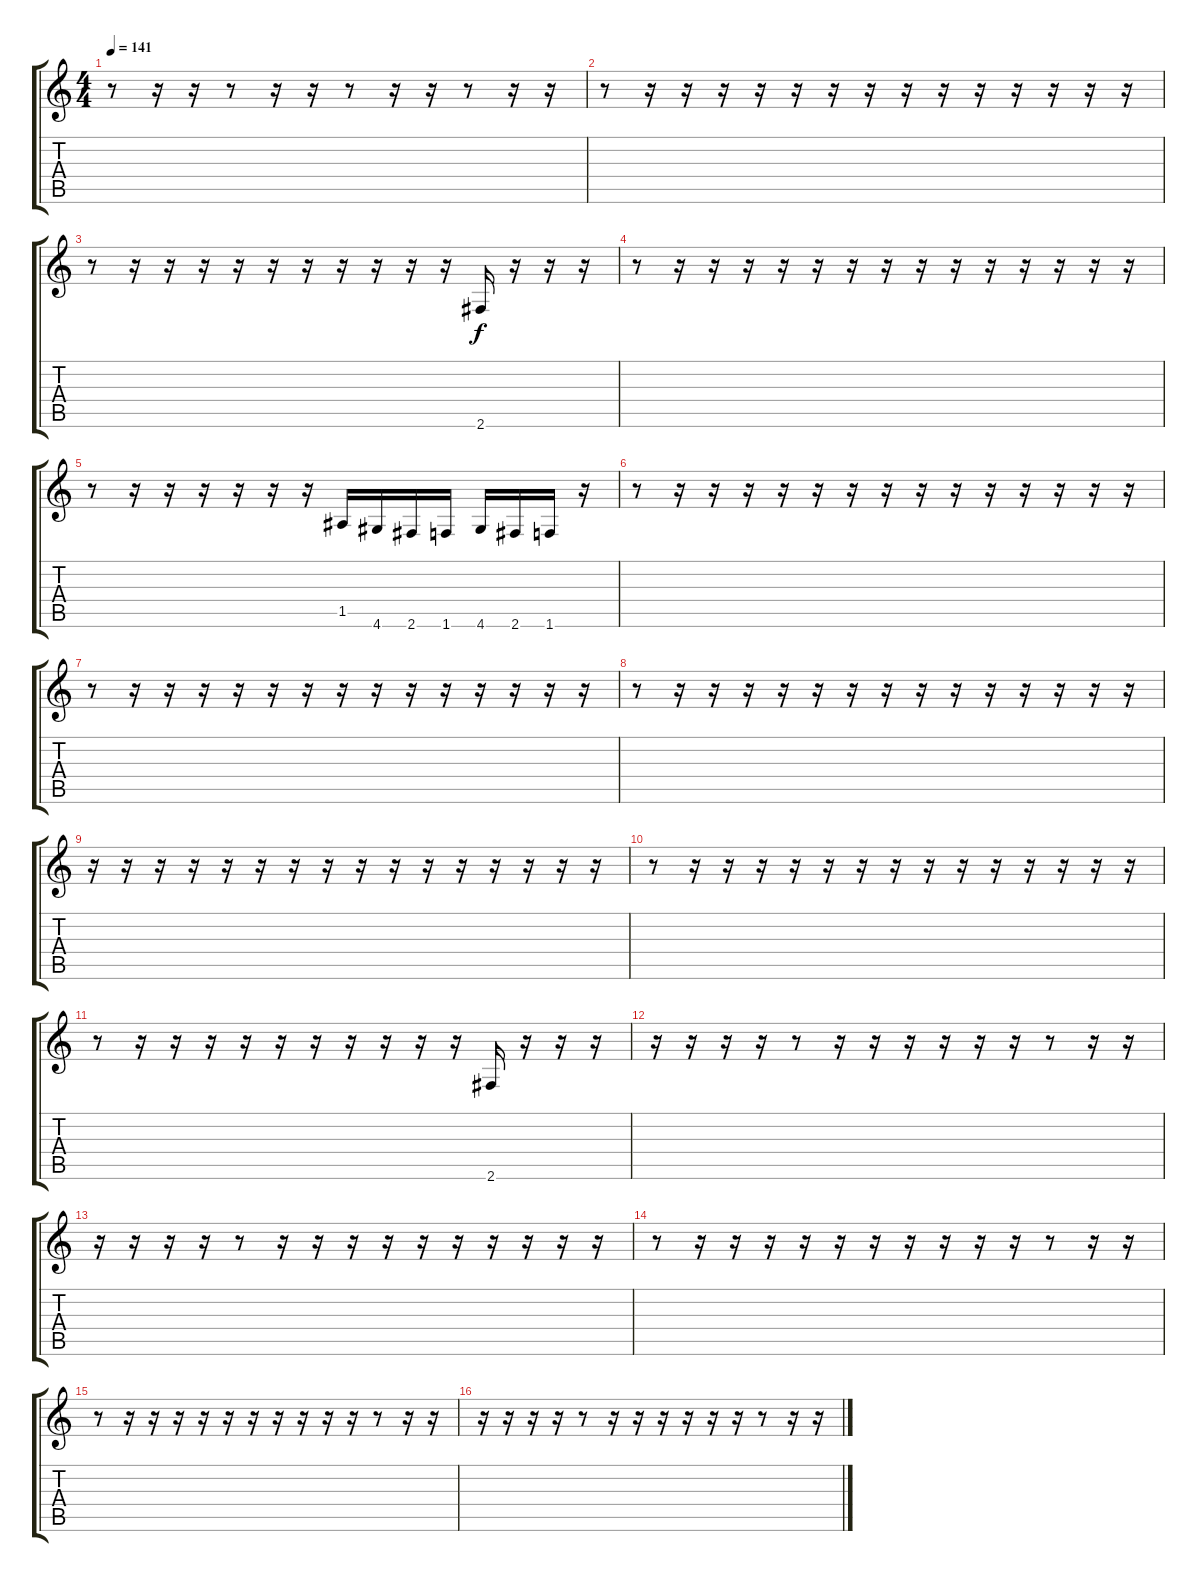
\track "" {instrument electricbassfinger}
\staff {score tabs}
\tuning (E4 B3 G3 D3 A2 E2) {hide}
\ts (4 4)
\tempo 141
\clef g2
\ks c
r.8{dy f} r.16 r.16 r.8 r.16 r.16 r.8 r.16 r.16 r.8 r.16 r.16 |
r.8 r.16 r.16 r.16 r.16 r.16 r.16 r.16 r.16 r.16 r.16 r.16 r.16 r.16 r.16 |
r.8 r.16 r.16 r.16 r.16 r.16 r.16 r.16 r.16 r.16 r.16 2.6.16 r.16 r.16 r.16 |
r.8 r.16 r.16 r.16 r.16 r.16 r.16 r.16 r.16 r.16 r.16 r.16 r.16 r.16 r.16 |
r.8 r.16 r.16 r.16 r.16 r.16 r.16 1.5.16 4.6.16 2.6.16 1.6.16 4.6.16 2.6.16 1.6.16 r.16 |
r.8 r.16 r.16 r.16 r.16 r.16 r.16 r.16 r.16 r.16 r.16 r.16 r.16 r.16 r.16 |
r.8 r.16 r.16 r.16 r.16 r.16 r.16 r.16 r.16 r.16 r.16 r.16 r.16 r.16 r.16 |
r.8 r.16 r.16 r.16 r.16 r.16 r.16 r.16 r.16 r.16 r.16 r.16 r.16 r.16 r.16 |
r.16 r.16 r.16 r.16 r.16 r.16 r.16 r.16 r.16 r.16 r.16 r.16 r.16 r.16 r.16 r.16 |
r.8 r.16 r.16 r.16 r.16 r.16 r.16 r.16 r.16 r.16 r.16 r.16 r.16 r.16 r.16 |
r.8 r.16 r.16 r.16 r.16 r.16 r.16 r.16 r.16 r.16 r.16 2.6.16 r.16 r.16 r.16 |
r.16 r.16 r.16 r.16 r.8 r.16 r.16 r.16 r.16 r.16 r.16 r.8 r.16 r.16 |
r.16 r.16 r.16 r.16 r.8 r.16 r.16 r.16 r.16 r.16 r.16 r.16 r.16 r.16 r.16 |
r.8 r.16 r.16 r.16 r.16 r.16 r.16 r.16 r.16 r.16 r.16 r.8 r.16 r.16 |
r.8 r.16 r.16 r.16 r.16 r.16 r.16 r.16 r.16 r.16 r.16 r.8 r.16 r.16 |
r.16 r.16 r.16 r.16 r.8 r.16 r.16 r.16 r.16 r.16 r.16 r.8 r.16 r.16
